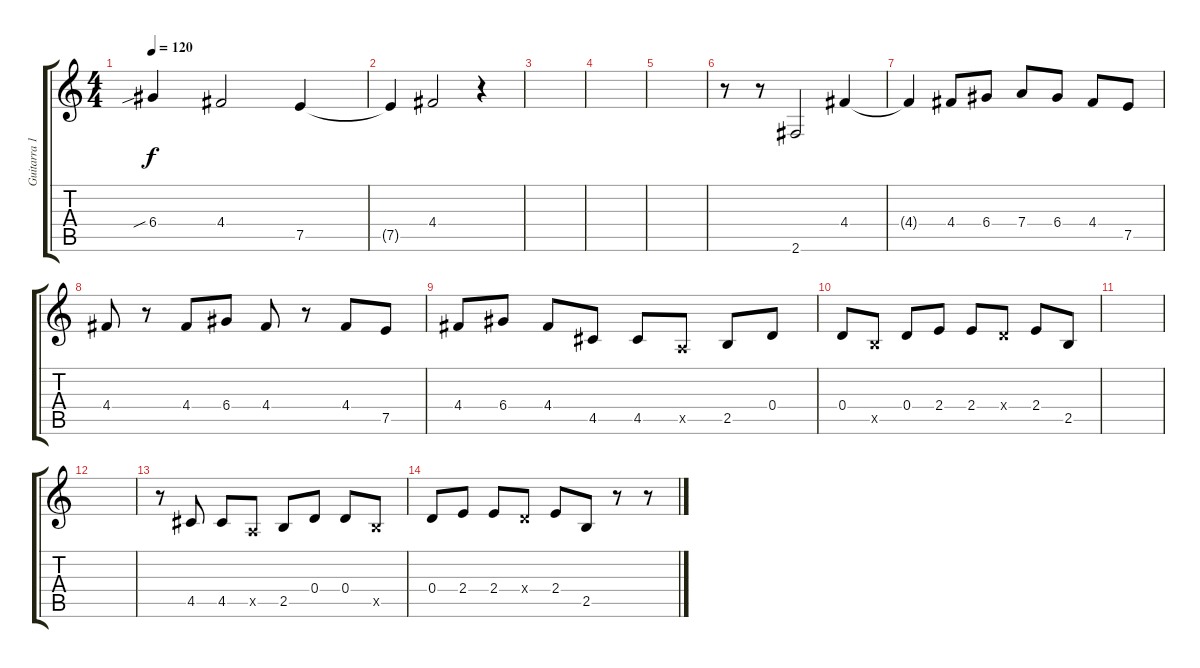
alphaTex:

\track ("Guitarra 1 (solo)" "Guitarra 1") {instrument distortionguitar}
\staff {score tabs}
\tuning (E4 B3 G3 D3 A2 E2) {hide}
\ts (4 4)
\tempo 120
\clef g2
\ks c
6.4{sib}.4{dy f} 4.4.2 7.5.4 |
7.5{t}.4 4.4.2 r.4 |
|
|
|
r.8 r.8 2.6.2 4.4.4 |
4.4{t}.4 4.4.8 6.4.8 7.4.8 6.4.8 4.4.8 7.5.8 |
4.4.8 r.8 4.4.8 6.4.8 4.4.8 r.8 4.4.8 7.5.8 |
4.4.8 6.4.8 4.4.8 4.5.8 4.5.8 0.5{x}.8 2.5.8 0.4.8 |
0.4.8 2.5{x}.8 0.4.8 2.4.8 2.4.8 0.4{x}.8 2.4.8 2.5.8 |
|
|
r.8 4.5.8 4.5.8 0.5{x}.8 2.5.8 0.4.8 0.4.8 2.5{x}.8 |
0.4.8 2.4.8 2.4.8 0.4{x}.8 2.4.8 2.5.8 r.8 r.8
